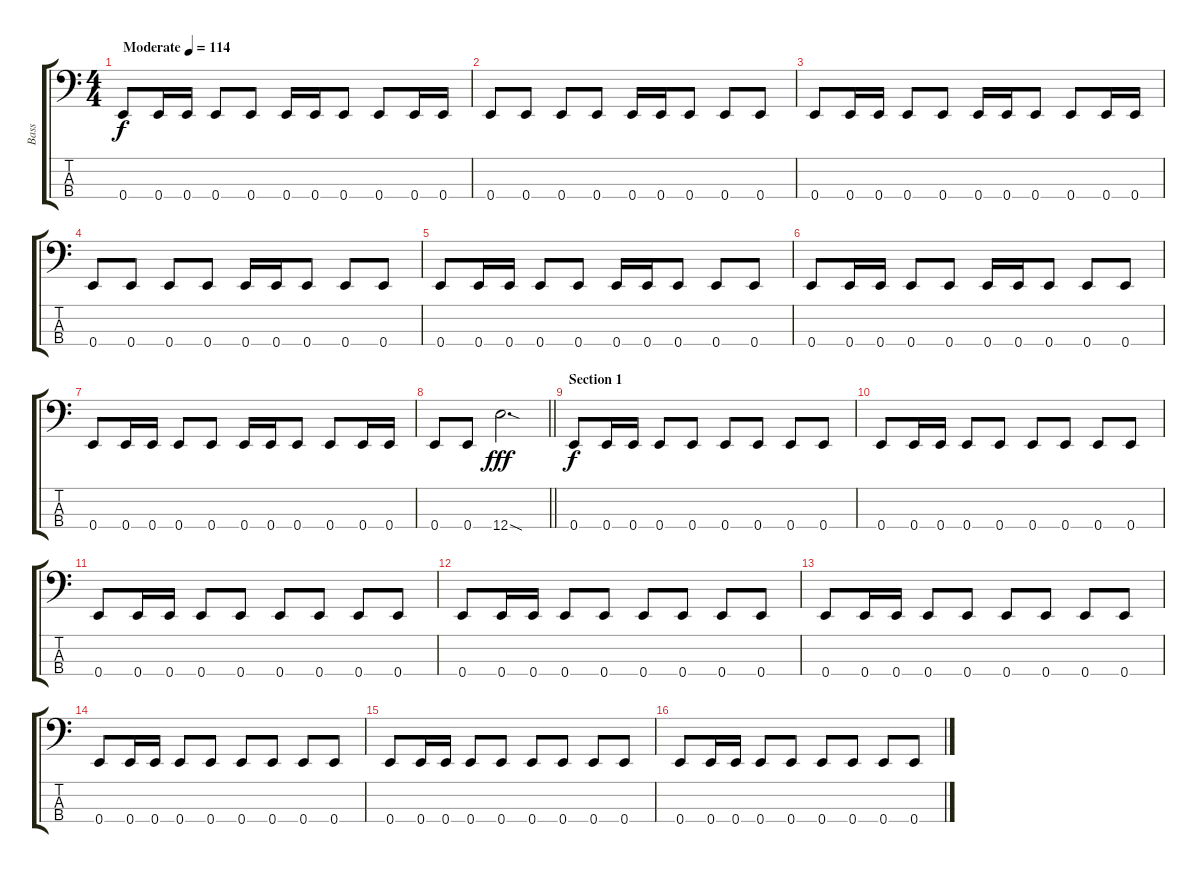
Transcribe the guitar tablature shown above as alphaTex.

\track ("Bass" "Bass") {instrument slapbass1}
\staff {score tabs}
\tuning (G2 D2 A1 E1) {hide}
\ts (4 4)
\tempo (114 "Moderate")
\clef f4
\ks c
0.4.8{dy f instrument slapbass1} 0.4.16 0.4.16 0.4.8 0.4.8 0.4.16 0.4.16 0.4.8 0.4.8 0.4.16 0.4.16 |
0.4.8 0.4.8 0.4.8 0.4.8 0.4.16 0.4.16 0.4.8 0.4.8 0.4.8 |
0.4.8 0.4.16 0.4.16 0.4.8 0.4.8 0.4.16 0.4.16 0.4.8 0.4.8 0.4.16 0.4.16 |
0.4.8 0.4.8 0.4.8 0.4.8 0.4.16 0.4.16 0.4.8 0.4.8 0.4.8 |
0.4.8 0.4.16 0.4.16 0.4.8 0.4.8 0.4.16 0.4.16 0.4.8 0.4.8 0.4.8 |
0.4.8 0.4.16 0.4.16 0.4.8 0.4.8 0.4.16 0.4.16 0.4.8 0.4.8 0.4.8 |
0.4.8 0.4.16 0.4.16 0.4.8 0.4.8 0.4.16 0.4.16 0.4.8 0.4.8 0.4.16 0.4.16 |
\barLineRight lightlight
0.4.8 0.4.8 12.4{sod}.2{d dy fff} |
\section ("" "Section 1")
0.4.8{dy f instrument slapbass2} 0.4.16 0.4.16 0.4.8 0.4.8 0.4.8 0.4.8 0.4.8 0.4.8 |
0.4.8 0.4.16 0.4.16 0.4.8 0.4.8 0.4.8 0.4.8 0.4.8 0.4.8 |
0.4.8 0.4.16 0.4.16 0.4.8 0.4.8 0.4.8 0.4.8 0.4.8 0.4.8 |
0.4.8 0.4.16 0.4.16 0.4.8 0.4.8 0.4.8 0.4.8 0.4.8 0.4.8 |
0.4.8 0.4.16 0.4.16 0.4.8 0.4.8 0.4.8 0.4.8 0.4.8 0.4.8 |
0.4.8 0.4.16 0.4.16 0.4.8 0.4.8 0.4.8 0.4.8 0.4.8 0.4.8 |
0.4.8 0.4.16 0.4.16 0.4.8 0.4.8 0.4.8 0.4.8 0.4.8 0.4.8 |
0.4.8 0.4.16 0.4.16 0.4.8 0.4.8 0.4.8 0.4.8 0.4.8 0.4.8
